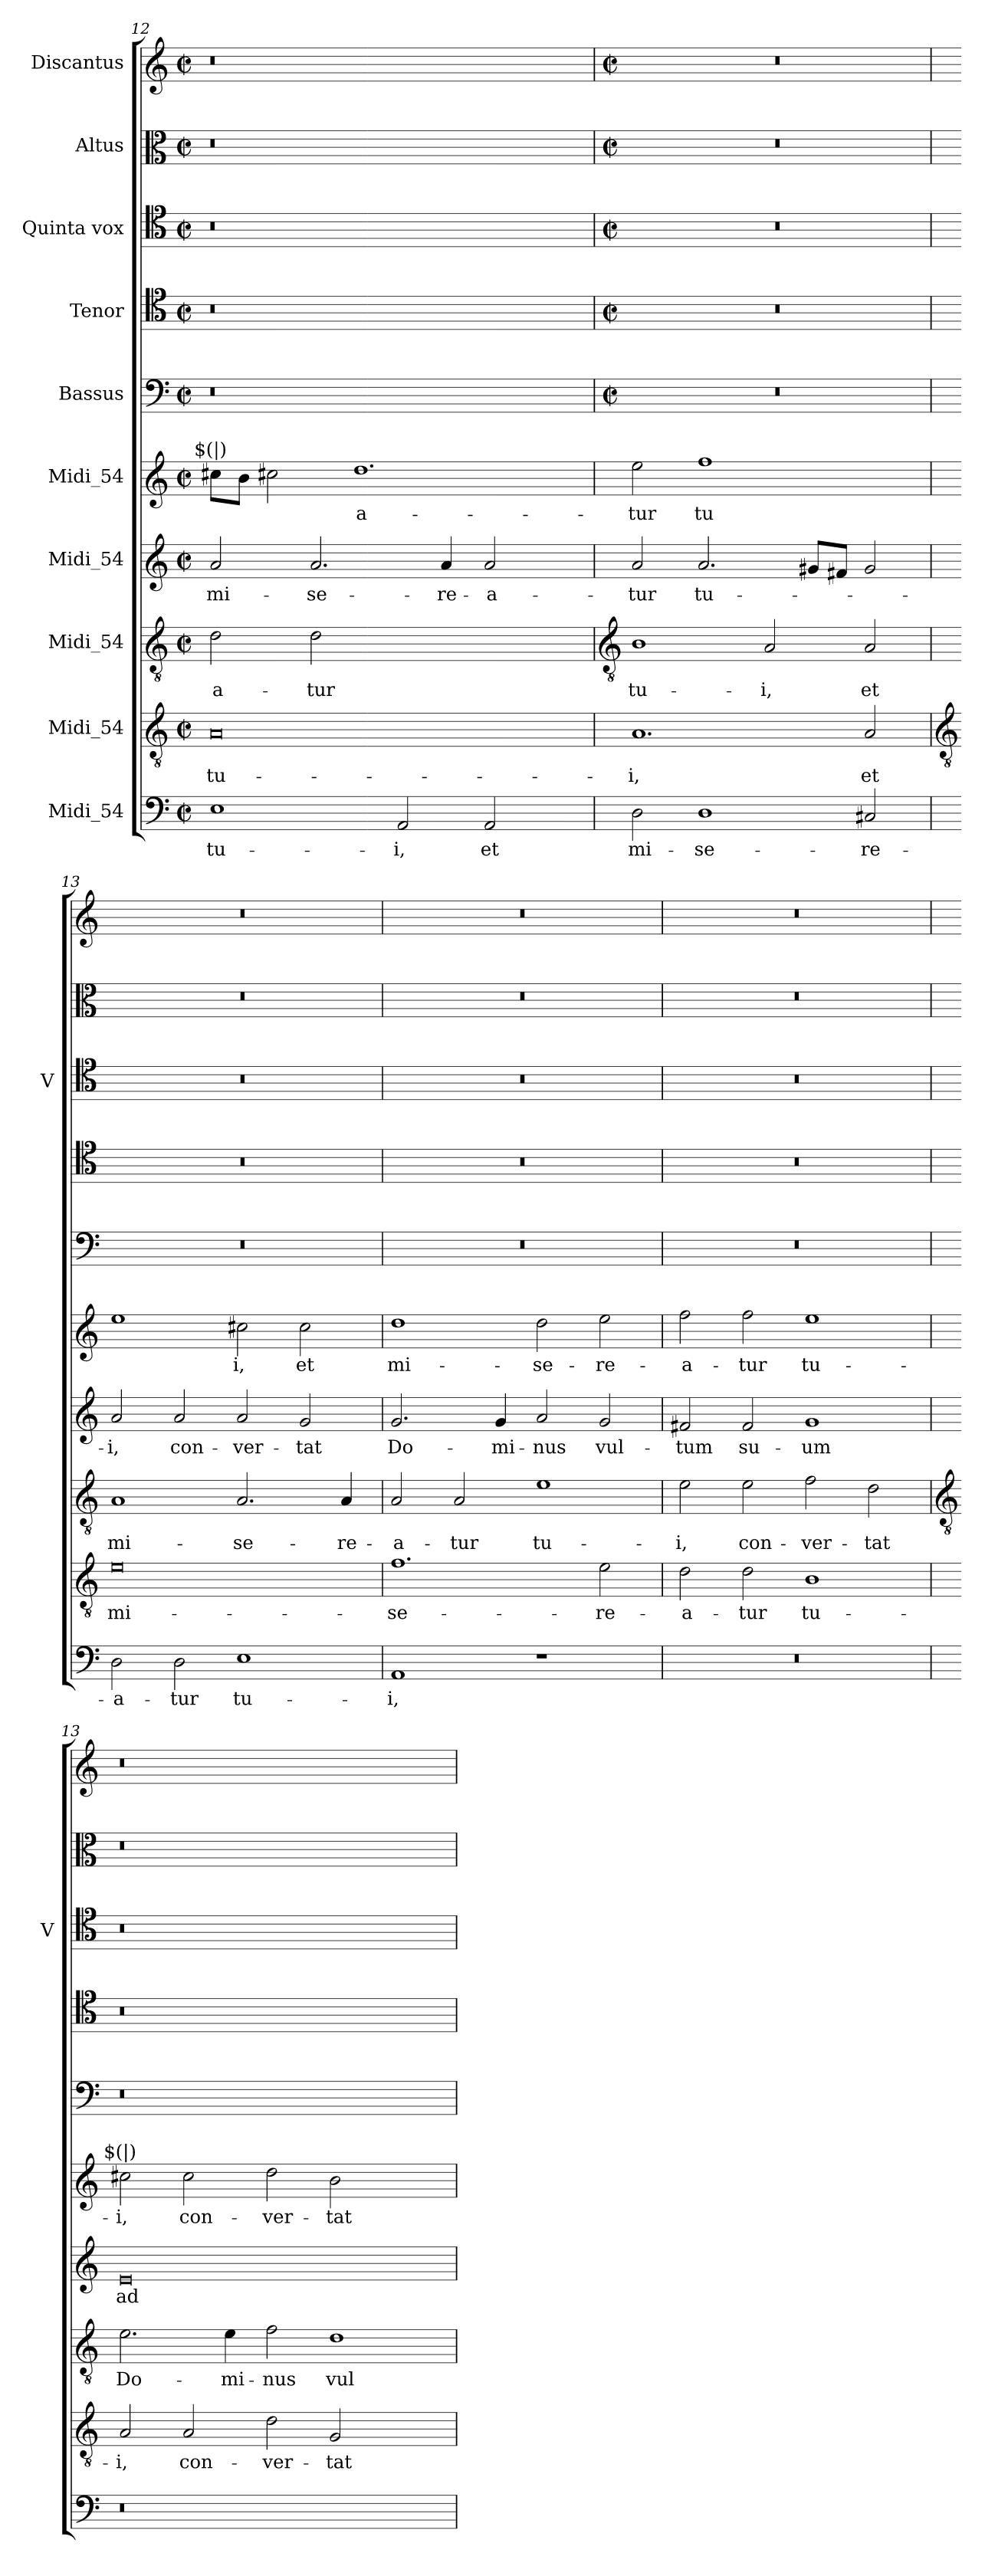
**kern	**text	**kern	**text	**kern	**text	**kern	**text	**kern	**text	**kern	**kern	**kern	**kern	**kern
*part10	*part10	*part9	*part9	*part8	*part8	*part7	*part7	*part6	*part6	*part5	*part4	*part3	*part2	*part1
*staff10	*staff10	*staff9	*staff9	*staff8	*staff8	*staff7	*staff7	*staff6	*staff6	*staff5	*staff4	*staff3	*staff2	*staff1
*I"Midi_54	*	*I"Midi_54	*	*I"Midi_54	*	*I"Midi_54	*	*I"Midi_54	*	*I"Bassus	*I"Tenor	*I"Quinta vox	*I"Altus	*I"Discantus
*	*	*	*	*	*	*	*	*	*	*	*	*I'V	*	*
!!LO:LB:g=z
*clefF4	*	*clefGv2	*	*clefGv2	*	*clefG2	*	*clefG2	*	*clefF4	*clefC4	*clefC4	*clefC3	*clefG2
*k[]	*	*k[]	*	*k[]	*	*k[]	*	*k[]	*	*k[]	*k[]	*k[]	*k[]	*k[]
*C:	*	*C:	*	*C:	*	*C:	*	*C:	*	*C:	*C:	*C:	*C:	*C:
*M4/2	*	*M4/2	*	*M4/2	*	*M4/2	*	*M4/2	*	*M4/2	*M4/2	*M4/2	*M4/2	*M4/2
*met(c|)	*	*met(c|)	*	*met(c|)	*	*met(c|)	*	*met(c|)	*	*met(c|)	*met(c|)	*met(c|)	*met(c|)	*met(c|)
=12	=12	=12	=12	=12	=12	=12	=12	=12	=12	=12	=12	=12	=12	=12
!	!	!	!	!	!	!	!	!LO:TX:a:cj:t=$(|)	!	!	!	!	!	!
!	!LO:LY:b	!	!LO:LY:b	!	!LO:LY:b	!	!LO:LY:b	!	!	!	!	!	!	!
1E	tu-	0A	tu-	2d	-a-	2a	mi-	8cc#L	.	0r	0r	0r	0r	0r
.	.	.	.	.	.	.	.	8bJ	.	.	.	.	.	.
.	.	.	.	.	.	.	.	2cc#X	.	.	.	.	.	.
!	!	!	!	!	!LO:LY:b	!	!LO:LY:b	!	!	!	!	!	!	!
.	.	.	.	2d	-tur	2.a	-se-	.	.	.	.	.	.	.
!	!	!	!	!	!	!	!	!	!LO:LY:b	!	!	!	!	!
.	.	.	.	.	.	.	.	1.dd	-a-	.	.	.	.	.
!	!LO:LY:b	!	!	!	!	!	!	!	!	!	!	!	!	!
2AA	-i,	.	.	1ryy	.	.	.	.	.	.	.	.	.	.
!	!	!	!	!	!	!	!LO:LY:b	!	!	!	!	!	!	!
.	.	.	.	.	.	4a	-re-	.	.	.	.	.	.	.
!	!LO:LY:b	!	!	!	!	!	!LO:LY:b	!	!	!	!	!	!	!
2AA	et	.	.	.	.	2a	-a-	.	.	.	.	.	.	.
4ryy	.	4ryy	.	4ryy	.	4ryy	.	.	.	4ryy	4ryy	4ryy	4ryy	4ryy
!!LO:LB:g=z
=13	=13	=13	=13	=13	=13	=13	=13	=13	=13	=13	=13	=13	=13	=13
*	*	*	*	*clefGv2	*	*	*	*	*	*	*	*	*	*
*	*	*	*	*	*	*	*	*	*	*M4/2	*M4/2	*M4/2	*M4/2	*M4/2
*	*	*	*	*	*	*	*	*	*	*met(c|)	*met(c|)	*met(c|)	*met(c|)	*met(c|)
!	!LO:LY:b	!	!LO:LY:b	!	!LO:LY:b	!	!LO:LY:b	!	!LO:LY:b	!	!	!	!	!
2D	mi-	1.A	-i,	1B	tu-	2a	-tur	2ee	-tur	0r	0r	0r	0r	0r
!	!LO:LY:b	!	!	!	!	!	!LO:LY:b	!	!LO:LY:b	!	!	!	!	!
1D	-se-	.	.	.	.	2.a	tu-	1ff	tu-	.	.	.	.	.
!	!	!	!	!	!LO:LY:b	!	!	!	!	!	!	!	!	!
.	.	.	.	2A	-i,	.	.	.	.	.	.	.	.	.
.	.	.	.	.	.	8g#L	.	.	.	.	.	.	.	.
.	.	.	.	.	.	8f#J	.	.	.	.	.	.	.	.
!	!LO:LY:b	!	!LO:LY:b	!	!LO:LY:b	!	!	!	!	!	!	!	!	!
2C#X	-re-	2A	et	2A	et	2g#	.	2ryy	.	.	.	.	.	.
!!LO:LB:g=z
=13	=13	=13	=13	=13	=13	=13	=13	=13	=13	=13	=13	=13	=13	=13
*	*	*clefGv2	*	*	*	*	*	*	*	*	*	*	*	*
!	!LO:LY:b	!	!LO:LY:b	!	!LO:LY:b	!	!LO:LY:b	!	!LO:LY:b	!	!	!	!	!
2D	-a-	0e	mi-	1A	mi-	2a	-i,	1ee	---	0r	0r	0r	0r	0r
!	!LO:LY:b	!	!	!	!	!	!LO:LY:b	!	!	!	!	!	!	!
2D	-tur	.	.	.	.	2a	con-	.	.	.	.	.	.	.
!	!LO:LY:b	!	!	!	!LO:LY:b	!	!LO:LY:b	!	!LO:LY:b	!	!	!	!	!
1E	tu-	.	.	2.A	-se-	2a	-ver-	2cc#X	-i,	.	.	.	.	.
!	!	!	!	!	!	!	!LO:LY:b	!	!LO:LY:b	!	!	!	!	!
.	.	.	.	.	.	2g	-tat	2cc#	et	.	.	.	.	.
!	!	!	!	!	!LO:LY:b	!	!	!	!	!	!	!	!	!
.	.	.	.	4A	-re-	.	.	.	.	.	.	.	.	.
!!LO:LB:g=z
=13	=13	=13	=13	=13	=13	=13	=13	=13	=13	=13	=13	=13	=13	=13
!	!LO:LY:b	!	!LO:LY:b	!	!LO:LY:b	!	!LO:LY:b	!	!LO:LY:b	!	!	!	!	!
1AA	-i,	1.f	-se-	2A	-a-	2.g	Do-	1dd	mi-	0r	0r	0r	0r	0r
!	!	!	!	!	!LO:LY:b	!	!	!	!	!	!	!	!	!
.	.	.	.	2A	-tur	.	.	.	.	.	.	.	.	.
!	!	!	!	!	!	!	!LO:LY:b	!	!	!	!	!	!	!
.	.	.	.	.	.	4g	-mi-	.	.	.	.	.	.	.
!	!	!	!	!	!LO:LY:b	!	!LO:LY:b	!	!LO:LY:b	!	!	!	!	!
1r	.	.	.	1e	tu-	2a	-nus	2dd	-se-	.	.	.	.	.
!	!	!	!LO:LY:b	!	!	!	!LO:LY:b	!	!LO:LY:b	!	!	!	!	!
.	.	2e	-re-	.	.	2g	vul-	2ee	-re-	.	.	.	.	.
!!LO:LB:g=z
=13	=13	=13	=13	=13	=13	=13	=13	=13	=13	=13	=13	=13	=13	=13
!	!	!	!LO:LY:b	!	!LO:LY:b	!	!LO:LY:b	!	!LO:LY:b	!	!	!	!	!
0r	.	2d	-a-	2e	-i,	2f#X	-tum	2ff	-a-	0r	0r	0r	0r	0r
!	!	!	!LO:LY:b	!	!LO:LY:b	!	!LO:LY:b	!	!LO:LY:b	!	!	!	!	!
.	.	2d	-tur	2e	con-	2f#	su-	2ff	-tur	.	.	.	.	.
!	!	!	!LO:LY:b	!	!LO:LY:b	!	!LO:LY:b	!	!LO:LY:b	!	!	!	!	!
.	.	1B	tu-	2f	-ver-	1g	-um	1ee	tu-	.	.	.	.	.
!	!	!	!	!	!LO:LY:b	!	!	!	!	!	!	!	!	!
.	.	.	.	2d	-tat	.	.	.	.	.	.	.	.	.
!!LO:LB:g=z
=13	=13	=13	=13	=13	=13	=13	=13	=13	=13	=13	=13	=13	=13	=13
*	*	*	*	*clefGv2	*	*	*	*	*	*	*	*	*	*
!	!	!	!	!	!	!	!	!LO:TX:a:cj:t=$(|)	!	!	!	!	!	!
!	!	!	!LO:LY:b	!	!LO:LY:b	!	!LO:LY:b	!	!LO:LY:b	!	!	!	!	!
0r	.	2A	-i,	2.e	Do-	0e	ad	2cc#X	-i,	0r	0r	0r	0r	0r
!	!	!	!LO:LY:b	!	!	!	!	!	!LO:LY:b	!	!	!	!	!
.	.	2A	con-	.	.	.	.	2cc#	con-	.	.	.	.	.
!	!	!	!	!	!LO:LY:b	!	!	!	!	!	!	!	!	!
.	.	.	.	4e	-mi-	.	.	.	.	.	.	.	.	.
!	!	!	!LO:LY:b	!	!LO:LY:b	!	!	!	!LO:LY:b	!	!	!	!	!
.	.	2d	-ver-	2f	-nus	.	.	2dd	-ver-	.	.	.	.	.
!	!	!	!LO:LY:b	!	!LO:LY:b	!	!	!	!LO:LY:b	!	!	!	!	!
.	.	2G	-tat	1d	vul-	.	.	2b	-tat	.	.	.	.	.
2ryy	.	2ryy	.	.	.	2ryy	.	2ryy	.	2ryy	2ryy	2ryy	2ryy	2ryy
=	=	=	=	=	=	=	=	=	=	=	=	=	=	=
*-	*-	*-	*-	*-	*-	*-	*-	*-	*-	*-	*-	*-	*-	*-
